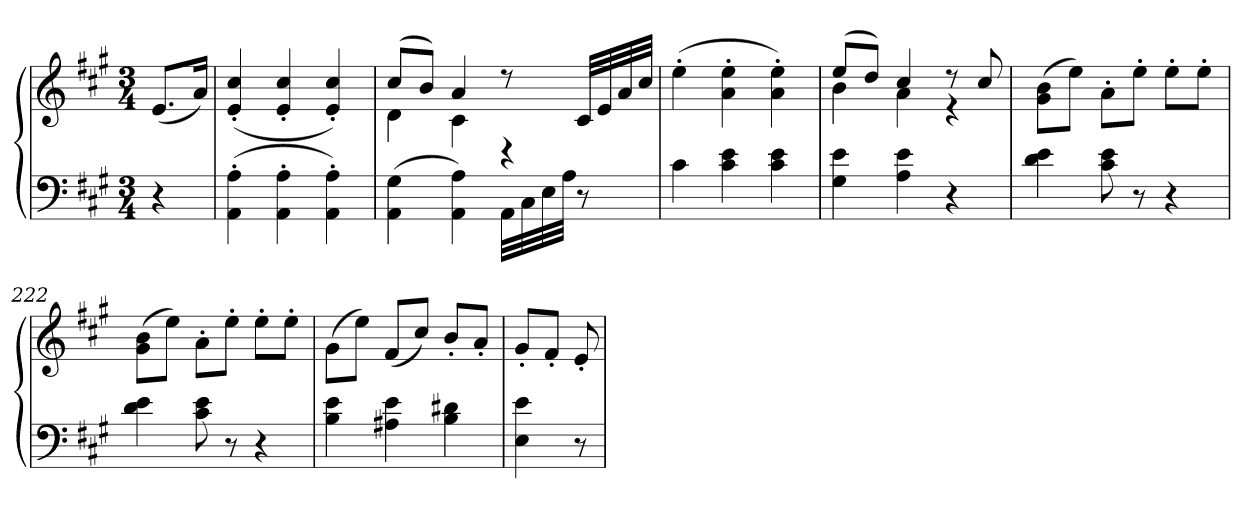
**kern	**kern
*part1	*part1
*staff2	*staff1
*clefF4	*clefG2
*k[f#c#g#]	*k[f#c#g#]
*A:	*A:
*M3/4	*M3/4
=	=
4r	(8.eL
.	16aJk)
=217	=217
(4AA' 4A'	(4e' 4cc#'
4AA' 4A'	4e' 4cc#'
4AA' 4A')	4e' 4cc#')
=218	=218
*	*^
(4AA 4G#	(8cc#L	4d
.	8bJ)	.
4AA 4A)	4a	4c#
32AALLL	8r	4r
32C#	.	.
32E	.	.
32AJJJ	.	.
8r	32c#LLL	.
.	32e	.
.	32a	.
.	32cc#JJJ	.
*	*v	*v
=219	=219
4c#	(4ee'
4c# 4e	4a' 4ee'
4c# 4e	4a' 4ee')
=220	=220
*	*^
4G# 4e	(8eeL	4b
.	8ddJ)	.
4A 4e	4cc#	4a
4r	8r	4r
.	8cc#	.
*	*v	*v
=221	=221
4d 4e	(8g# 8bL
.	8eeJ)
8c# 8e	8a'L
8r	8ee'J
4r	8ee'L
.	8ee'J
=222	=222
4d 4e	(8g# 8bL
.	8eeJ)
8c# 8e	8a'L
8r	8ee'J
4r	8ee'L
.	8ee'J
=223	=223
4B 4e	(8g#L
.	8eeJ)
4A#X 4e	(8f#L
.	8cc#J)
4B 4d#X	8b'L
.	8a'J
=224	=224
4E 4e	8g#'L
.	8f#'J
8r	8e'
=	=
*-	*-
